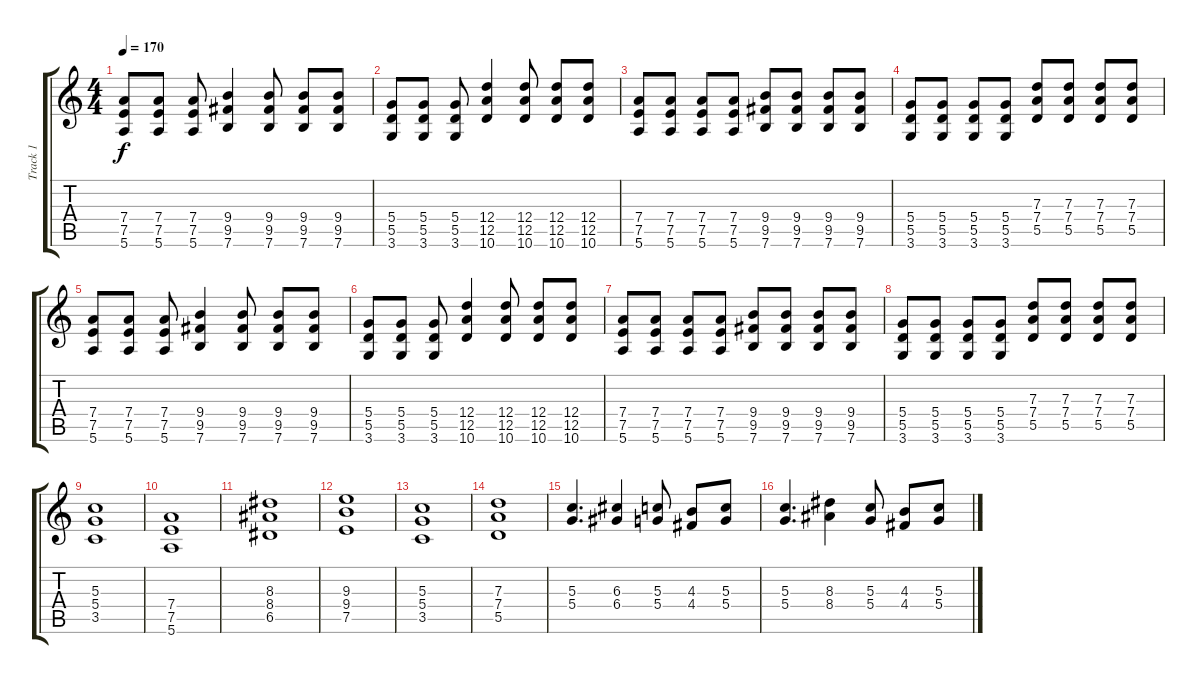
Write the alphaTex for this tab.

\track ("Track 1" "Track 1") {instrument overdrivenguitar}
\staff {score tabs}
\tuning (E4 B3 G3 D3 A2 E2) {hide}
\ts (4 4)
\tempo 170
\clef g2
\ks c
(7.4 7.5 5.6).8{dy f} (7.4 7.5 5.6).8 (7.4 7.5 5.6).8 (9.4 9.5 7.6).4 (9.4 9.5 7.6).8 (9.4 9.5 7.6).8 (9.4 9.5 7.6).8 |
(5.4 5.5 3.6).8 (5.4 5.5 3.6).8 (5.4 5.5 3.6).8 (12.4 12.5 10.6).4 (12.4 12.5 10.6).8 (12.4 12.5 10.6).8 (12.4 12.5 10.6).8 |
(7.4 7.5 5.6).8 (7.4 7.5 5.6).8 (7.4 7.5 5.6).8 (7.4 7.5 5.6).8 (9.4 9.5 7.6).8 (9.4 9.5 7.6).8 (9.4 9.5 7.6).8 (9.4 9.5 7.6).8 |
(5.4 5.5 3.6).8 (5.4 5.5 3.6).8 (5.4 5.5 3.6).8 (5.4 5.5 3.6).8 (7.3 7.4 5.5).8 (7.3 7.4 5.5).8 (7.3 7.4 5.5).8 (7.3 7.4 5.5).8 |
(7.4 7.5 5.6).8 (7.4 7.5 5.6).8 (7.4 7.5 5.6).8 (9.4 9.5 7.6).4 (9.4 9.5 7.6).8 (9.4 9.5 7.6).8 (9.4 9.5 7.6).8 |
(5.4 5.5 3.6).8 (5.4 5.5 3.6).8 (5.4 5.5 3.6).8 (12.4 12.5 10.6).4 (12.4 12.5 10.6).8 (12.4 12.5 10.6).8 (12.4 12.5 10.6).8 |
(7.4 7.5 5.6).8 (7.4 7.5 5.6).8 (7.4 7.5 5.6).8 (7.4 7.5 5.6).8 (9.4 9.5 7.6).8 (9.4 9.5 7.6).8 (9.4 9.5 7.6).8 (9.4 9.5 7.6).8 |
(5.4 5.5 3.6).8 (5.4 5.5 3.6).8 (5.4 5.5 3.6).8 (5.4 5.5 3.6).8 (7.3 7.4 5.5).8 (7.3 7.4 5.5).8 (7.3 7.4 5.5).8 (7.3 7.4 5.5).8 |
(5.3 5.4 3.5).1 |
(7.4 7.5 5.6).1 |
(8.3 8.4 6.5).1 |
(9.3 9.4 7.5).1 |
(5.3 5.4 3.5).1 |
(7.3 7.4 5.5).1 |
(5.3 5.4).4{d} (6.3 6.4).4 (5.3 5.4).8 (4.3 4.4).8 (5.3 5.4).8 |
(5.3 5.4).4{d} (8.3 8.4).4 (5.3 5.4).8 (4.3 4.4).8 (5.3 5.4).8
